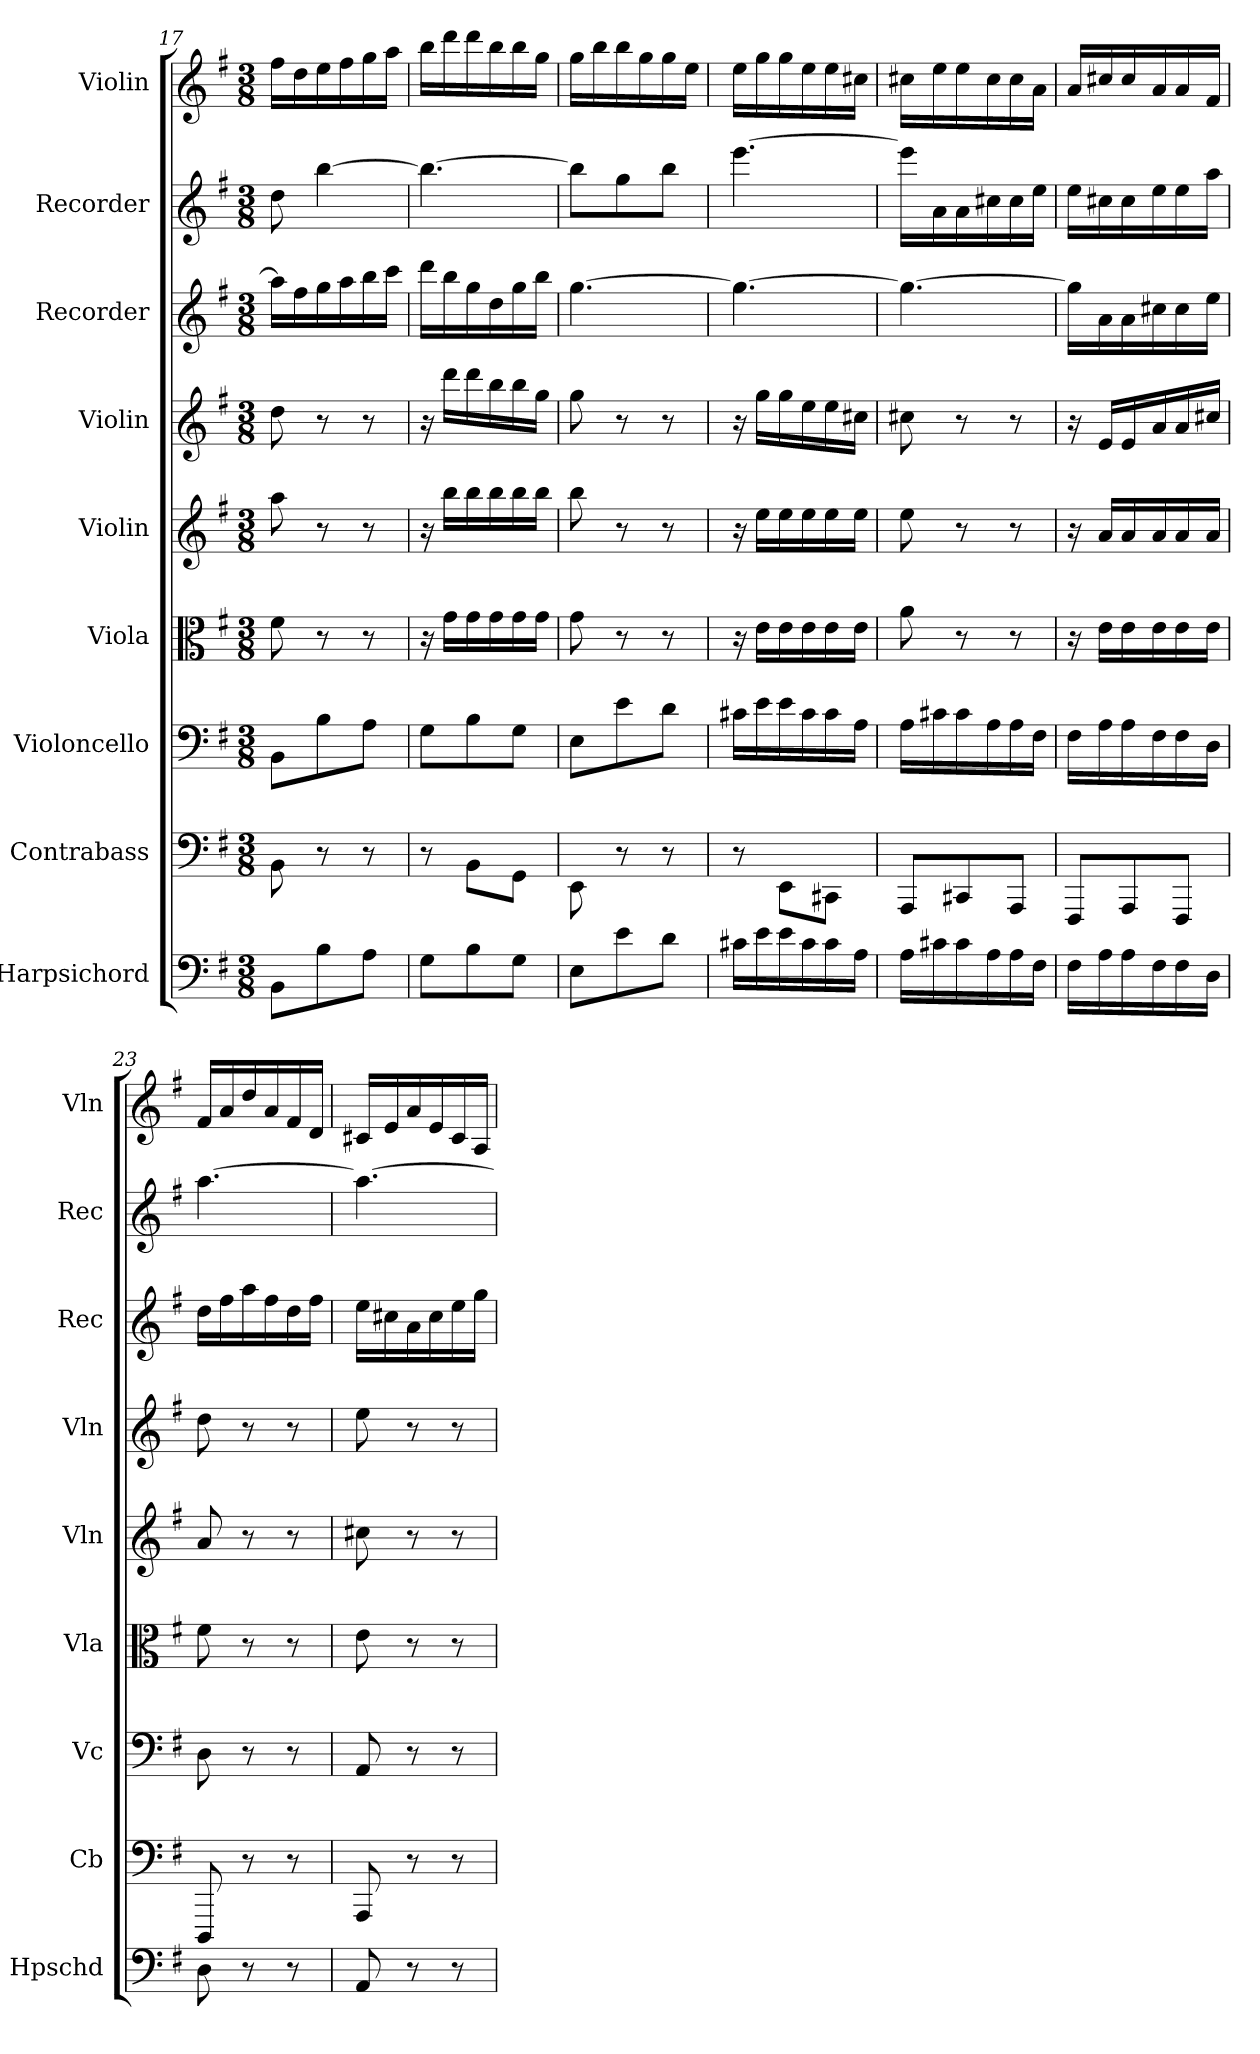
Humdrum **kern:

**kern	**kern	**kern	**kern	**kern	**kern	**kern	**kern	**kern
*part9	*part8	*part7	*part6	*part5	*part4	*part3	*part2	*part1
*staff9	*staff8	*staff7	*staff6	*staff5	*staff4	*staff3	*staff2	*staff1
*I"Harpsichord	*I"Contrabass	*I"Violoncello	*I"Viola	*I"Violin	*I"Violin	*I"Recorder	*I"Recorder	*I"Violin
*I'Hpschd	*I'Cb	*I'Vc	*I'Vla	*I'Vln	*I'Vln	*I'Rec	*I'Rec	*I'Vln
*clefF4	*clefF4	*clefF4	*clefC3	*clefG2	*clefG2	*clefG2	*clefG2	*clefG2
*	*ITrd7c12	*	*	*	*	*	*	*
*k[f#]	*k[f#]	*k[f#]	*k[f#]	*k[f#]	*k[f#]	*k[f#]	*k[f#]	*k[f#]
*G:	*G:	*G:	*G:	*G:	*G:	*G:	*G:	*G:
*M3/8	*M3/8	*M3/8	*M3/8	*M3/8	*M3/8	*M3/8	*M3/8	*M3/8
=17	=17	=17	=17	=17	=17	=17	=17	=17
8BB\L	8BBB\	8BB\L	8f#\	8aa\	8dd\	16aa\LL]	8dd\	16ff#\LL
.	.	.	.	.	.	16ff#\	.	16dd\
8B\	8r	8B\	8r	8r	8r	16gg\	[4bb\	16ee\
.	.	.	.	.	.	16aa\	.	16ff#\
8A\J	8r	8A\J	8r	8r	8r	16bb\	.	16gg\
.	.	.	.	.	.	16ccc\JJ	.	16aa\JJ
=18	=18	=18	=18	=18	=18	=18	=18	=18
8G\L	8r	8G\L	16r	16r	16r	16ddd\LL	4.bb\_	16bb\LL
.	.	.	16g\LL	16bb\LL	16ddd\LL	16bb\	.	16ddd\
8B\	8BBB\L	8B\	16g\	16bb\	16ddd\	16gg\	.	16ddd\
.	.	.	16g\	16bb\	16bb\	16dd\	.	16bb\
8G\J	8GGG\J	8G\J	16g\	16bb\	16bb\	16gg\	.	16bb\
.	.	.	16g\JJ	16bb\JJ	16gg\JJ	16bb\JJ	.	16gg\JJ
=19	=19	=19	=19	=19	=19	=19	=19	=19
8E\L	8EEE\	8E\L	8g\	8bb\	8gg\	[4.gg\	8bb\L]	16gg\LL
.	.	.	.	.	.	.	.	16bb\
8e\	8r	8e\	8r	8r	8r	.	8gg\	16bb\
.	.	.	.	.	.	.	.	16gg\
8d\J	8r	8d\J	8r	8r	8r	.	8bb\J	16gg\
.	.	.	.	.	.	.	.	16ee\JJ
=20	=20	=20	=20	=20	=20	=20	=20	=20
16c#X\LL	8r	16c#X\LL	16r	16r	16r	4.gg\_	[4.eee\	16ee\LL
16e\	.	16e\	16e\LL	16ee\LL	16gg\LL	.	.	16gg\
16e\	8EEE\L	16e\	16e\	16ee\	16gg\	.	.	16gg\
16c#\	.	16c#\	16e\	16ee\	16ee\	.	.	16ee\
16c#\	8CCC#X\J	16c#\	16e\	16ee\	16ee\	.	.	16ee\
16A\JJ	.	16A\JJ	16e\JJ	16ee\JJ	16cc#X\JJ	.	.	16cc#X\JJ
=21	=21	=21	=21	=21	=21	=21	=21	=21
16A\LL	8AAAA/L	16A\LL	8a\	8ee\	8cc#X\	4.gg\_	16eee\LL]	16cc#X\LL
16c#X\	.	16c#X\	.	.	.	.	16a\	16ee\
16c#\	8CCC#X/	16c#\	8r	8r	8r	.	16a\	16ee\
16A\	.	16A\	.	.	.	.	16cc#X\	16cc#\
16A\	8AAAA/J	16A\	8r	8r	8r	.	16cc#\	16cc#\
16F#\JJ	.	16F#\JJ	.	.	.	.	16ee\JJ	16a\JJ
=22	=22	=22	=22	=22	=22	=22	=22	=22
16F#\LL	8FFFF#/L	16F#\LL	16r	16r	16r	16gg\LL]	16ee\LL	16a/LL
16A\	.	16A\	16e\LL	16a/LL	16e/LL	16a\	16cc#X\	16cc#X/
16A\	8AAAA/	16A\	16e\	16a/	16e/	16a\	16cc#\	16cc#/
16F#\	.	16F#\	16e\	16a/	16a/	16cc#X\	16ee\	16a/
16F#\	8FFFF#/J	16F#\	16e\	16a/	16a/	16cc#\	16ee\	16a/
16D\JJ	.	16D\JJ	16e\JJ	16a/JJ	16cc#X/JJ	16ee\JJ	16aa\JJ	16f#/JJ
=23	=23	=23	=23	=23	=23	=23	=23	=23
8D\	8DDDD/	8D\	8f#\	8a/	8dd\	16dd\LL	[4.aa\	16f#/LL
.	.	.	.	.	.	16ff#\	.	16a/
8r	8r	8r	8r	8r	8r	16aa\	.	16dd/
.	.	.	.	.	.	16ff#\	.	16a/
8r	8r	8r	8r	8r	8r	16dd\	.	16f#/
.	.	.	.	.	.	16ff#\JJ	.	16d/JJ
=24	=24	=24	=24	=24	=24	=24	=24	=24
8AA/	8AAAA/	8AA/	8e\	8cc#X\	8ee\	16ee\LL	4.aa\_	16c#X/LL
.	.	.	.	.	.	16cc#X\	.	16e/
8r	8r	8r	8r	8r	8r	16a\	.	16a/
.	.	.	.	.	.	16cc#\	.	16e/
8r	8r	8r	8r	8r	8r	16ee\	.	16c#/
.	.	.	.	.	.	16gg\JJ	.	16A/JJ
=	=	=	=	=	=	=	=	=
*-	*-	*-	*-	*-	*-	*-	*-	*-
